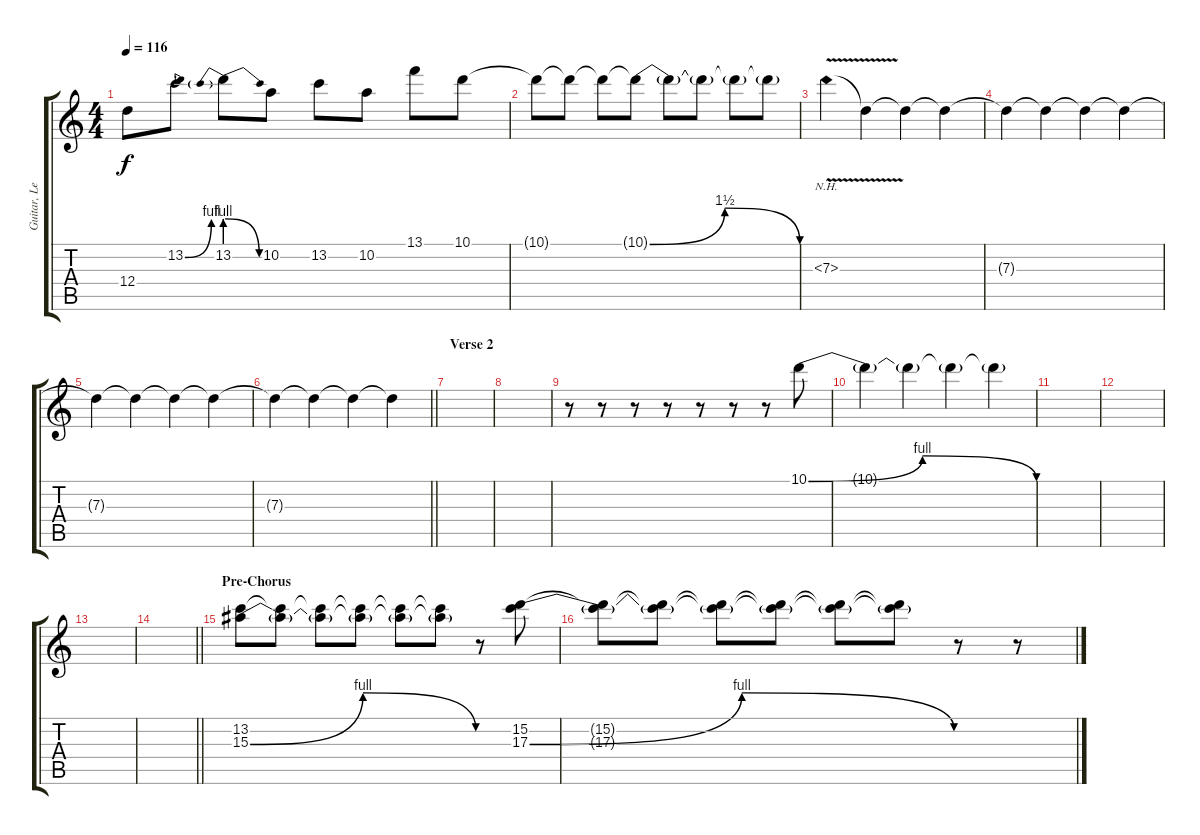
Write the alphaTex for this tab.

\track ("Guitar, Lead" "Guitar, Le") {instrument distortionguitar}
\staff {score tabs}
\tuning (E4 B3 G3 D3 A2 E2) {hide}
\ts (4 4)
\tempo 116
\clef g2
\ks c
12.4{t}.8{dy f} 13.2{be (bend 0 0 60 4) st}.8 13.2{be (prebendrelease 0 4 60 0)}.8 10.2.8 13.2.8 10.2.8 13.1.8 10.1.8 |
10.1{t}.8 10.1{t}.8 10.1{t}.8 10.1{be (bendrelease 0 0 15 6 15 6 60 0) t}.8 10.1{t}.8 10.1{t}.8 10.1{t}.8 10.1{t}.8 |
7.3{nh v}.4 7.3{t}.4 7.3{t}.4 7.3{t}.4 |
7.3{t}.4 7.3{t}.4 7.3{t}.4 7.3{t}.4 |
7.3{t}.4 7.3{t}.4 7.3{t}.4 7.3{t}.4 |
\barLineRight lightlight
7.3{t}.4 7.3{t}.4 7.3{t}.4 7.3{t}.4 |
\section ("" "Verse 2")
|
|
r.8 r.8 r.8 r.8 r.8 r.8 r.8 10.1{be (bendrelease 0 0 9 4 30 4 60 0)}.8 |
10.1{t}.4 10.1{t}.4 10.1{t}.4 10.1{t}.4 |
|
|
|
\barLineRight lightlight
|
\section ("" "Pre-Chorus")
(13.2 15.3{be (bendrelease 0 0 15 4 57 4 60 0)}).8 (13.2{t} 15.3{t}).8 (13.2{t} 15.3{t}).8 (13.2{t} 15.3{t}).8 (13.2{t} 15.3{t}).8 (13.2{t} 15.3{t}).8 r.8 (15.2 17.3{be (bendrelease 0 0 5 4 55 4 60 0)}).8 |
(15.2{t} 17.3{t}).8 (15.2{t} 17.3{t}).8 (15.2{t} 17.3{t}).8 (15.2{t} 17.3{t}).8 (15.2{t} 17.3{t}).8 (15.2{t} 17.3{t}).8 r.8 r.8
